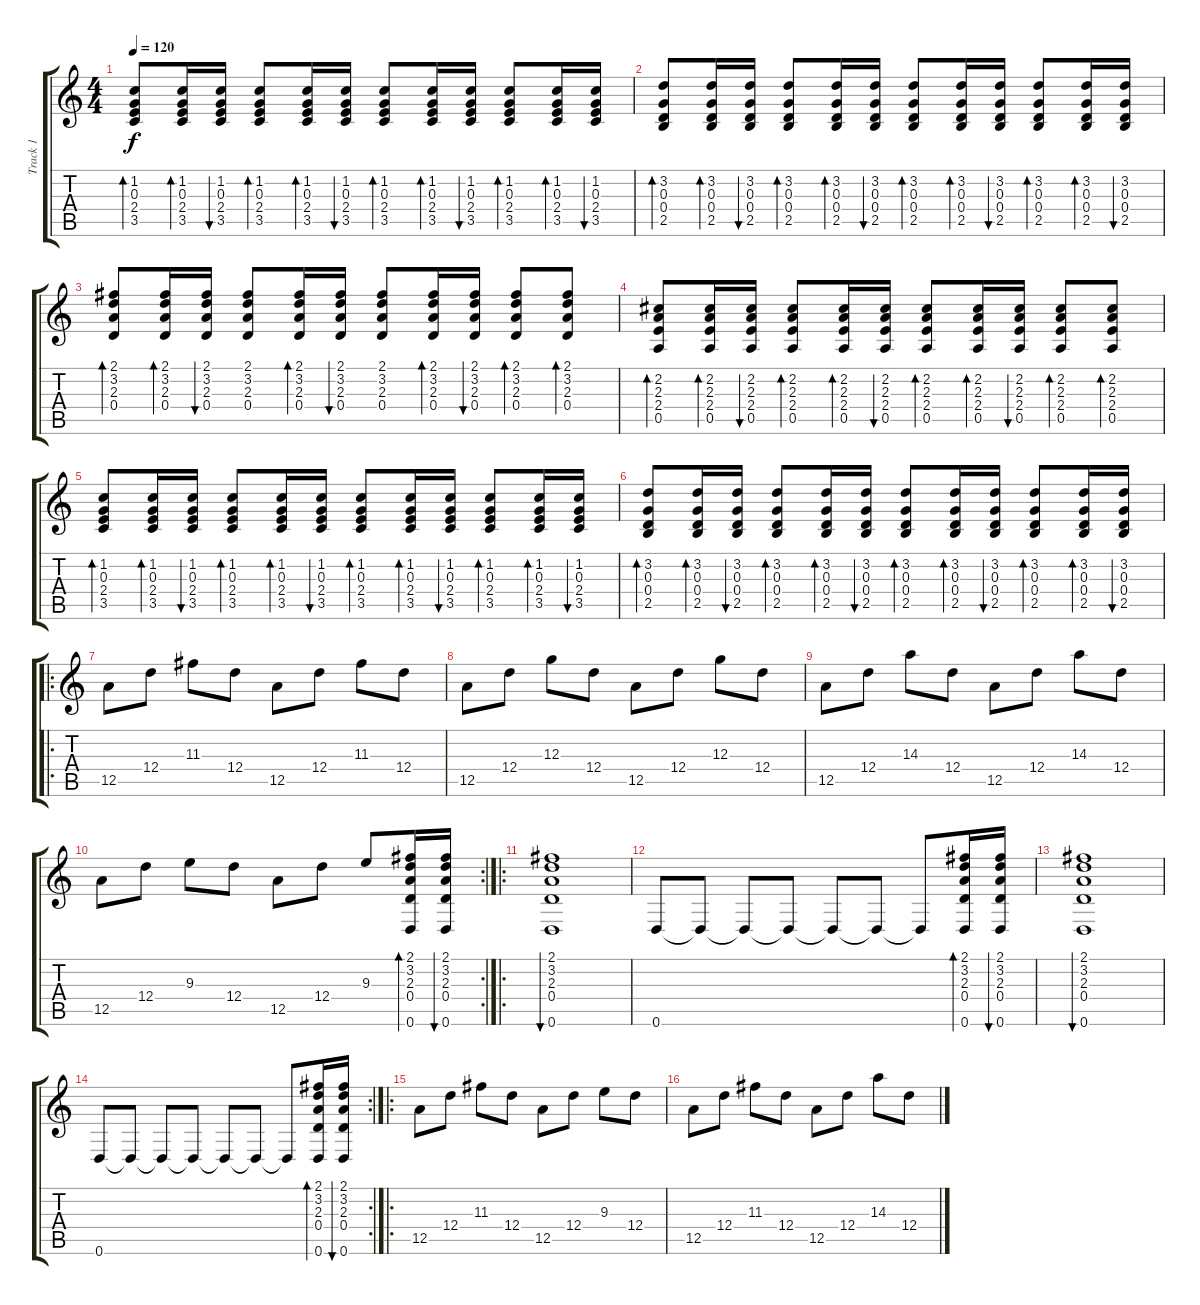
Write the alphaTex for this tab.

\track ("Track 1" "Track 1") {instrument acousticguitarsteel}
\staff {score tabs}
\tuning (E4 B3 G3 D3 A2 D2) {hide}
\ts (4 4)
\tempo 120
\clef g2
\ks c
(1.2 0.3 2.4 3.5).8{bd 60 dy f} (1.2 0.3 2.4 3.5).16{bd 60} (1.2 0.3 2.4 3.5).16{bu 60} (1.2 0.3 2.4 3.5).8{bd 60} (1.2 0.3 2.4 3.5).16{bd 60} (1.2 0.3 2.4 3.5).16{bu 60} (1.2 0.3 2.4 3.5).8{bd 60} (1.2 0.3 2.4 3.5).16{bd 60} (1.2 0.3 2.4 3.5).16{bu 60} (1.2 0.3 2.4 3.5).8{bd 60} (1.2 0.3 2.4 3.5).16{bd 60} (1.2 0.3 2.4 3.5).16{bu 60} |
(3.2 0.3 0.4 2.5).8{bd 60} (3.2 0.3 0.4 2.5).16{bd 60} (3.2 0.3 0.4 2.5).16{bu 60} (3.2 0.3 0.4 2.5).8{bd 60} (3.2 0.3 0.4 2.5).16{bd 60} (3.2 0.3 0.4 2.5).16{bu 60} (3.2 0.3 0.4 2.5).8{bd 60} (3.2 0.3 0.4 2.5).16{bd 60} (3.2 0.3 0.4 2.5).16{bu 60} (3.2 0.3 0.4 2.5).8{bd 60} (3.2 0.3 0.4 2.5).16{bd 60} (3.2 0.3 0.4 2.5).16{bu 60} |
(2.1 3.2 2.3 0.4).8{bd 60} (2.1 3.2 2.3 0.4).16{bd 60} (2.1 3.2 2.3 0.4).16{bu 60} (2.1 3.2 2.3 0.4).8 (2.1 3.2 2.3 0.4).16{bd 60} (2.1 3.2 2.3 0.4).16{bu 60} (2.1 3.2 2.3 0.4).8 (2.1 3.2 2.3 0.4).16{bd 60} (2.1 3.2 2.3 0.4).16{bu 60} (2.1 3.2 2.3 0.4).8{bd 60} (2.1 3.2 2.3 0.4).8{bd 60} |
(2.2 2.3 2.4 0.5).8{bd 60} (2.2 2.3 2.4 0.5).16{bd 60} (2.2 2.3 2.4 0.5).16{bu 60} (2.2 2.3 2.4 0.5).8{bd 60} (2.2 2.3 2.4 0.5).16{bd 60} (2.2 2.3 2.4 0.5).16{bu 60} (2.2 2.3 2.4 0.5).8{bd 60} (2.2 2.3 2.4 0.5).16{bd 60} (2.2 2.3 2.4 0.5).16{bu 60} (2.2 2.3 2.4 0.5).8{bd 60} (2.2 2.3 2.4 0.5).8{bd 60} |
(1.2 0.3 2.4 3.5).8{bd 60} (1.2 0.3 2.4 3.5).16{bd 60} (1.2 0.3 2.4 3.5).16{bu 60} (1.2 0.3 2.4 3.5).8{bd 60} (1.2 0.3 2.4 3.5).16{bd 60} (1.2 0.3 2.4 3.5).16{bu 60} (1.2 0.3 2.4 3.5).8{bd 60} (1.2 0.3 2.4 3.5).16{bd 60} (1.2 0.3 2.4 3.5).16{bu 60} (1.2 0.3 2.4 3.5).8{bd 60} (1.2 0.3 2.4 3.5).16{bd 60} (1.2 0.3 2.4 3.5).16{bu 60} |
(3.2 0.3 0.4 2.5).8{bd 60} (3.2 0.3 0.4 2.5).16{bd 60} (3.2 0.3 0.4 2.5).16{bu 60} (3.2 0.3 0.4 2.5).8{bd 60} (3.2 0.3 0.4 2.5).16{bd 60} (3.2 0.3 0.4 2.5).16{bu 60} (3.2 0.3 0.4 2.5).8{bd 60} (3.2 0.3 0.4 2.5).16{bd 60} (3.2 0.3 0.4 2.5).16{bu 60} (3.2 0.3 0.4 2.5).8{bd 60} (3.2 0.3 0.4 2.5).16{bd 60} (3.2 0.3 0.4 2.5).16{bu 60} |
\ro
12.5.8 12.4.8 11.3.8 12.4.8 12.5.8 12.4.8 11.3.8 12.4.8 |
12.5.8 12.4.8 12.3.8 12.4.8 12.5.8 12.4.8 12.3.8 12.4.8 |
12.5.8 12.4.8 14.3.8 12.4.8 12.5.8 12.4.8 14.3.8 12.4.8 |
\rc 2
12.5.8 12.4.8 9.3.8 12.4.8 12.5.8 12.4.8 9.3.8 (2.1 3.2 2.3 0.4 0.6).16{bd 60} (2.1 3.2 2.3 0.4 0.6).16{bu 60} |
\ro
(2.1 3.2 2.3 0.4 0.6).1{bu 60} |
0.6.8 0.6{t}.8 0.6{t}.8 0.6{t}.8 0.6{t}.8 0.6{t}.8 0.6{t}.8 (2.1 3.2 2.3 0.4 0.6).16{bd 60} (2.1 3.2 2.3 0.4 0.6).16{bu 60} |
(2.1 3.2 2.3 0.4 0.6).1{bu 60} |
\rc 2
0.6.8 0.6{t}.8 0.6{t}.8 0.6{t}.8 0.6{t}.8 0.6{t}.8 0.6{t}.8 (2.1 3.2 2.3 0.4 0.6).16{bd 60} (2.1 3.2 2.3 0.4 0.6).16{bu 60} |
\ro
12.5.8 12.4.8 11.3.8 12.4.8 12.5.8 12.4.8 9.3.8 12.4.8 |
12.5.8 12.4.8 11.3.8 12.4.8 12.5.8 12.4.8 14.3.8 12.4.8
